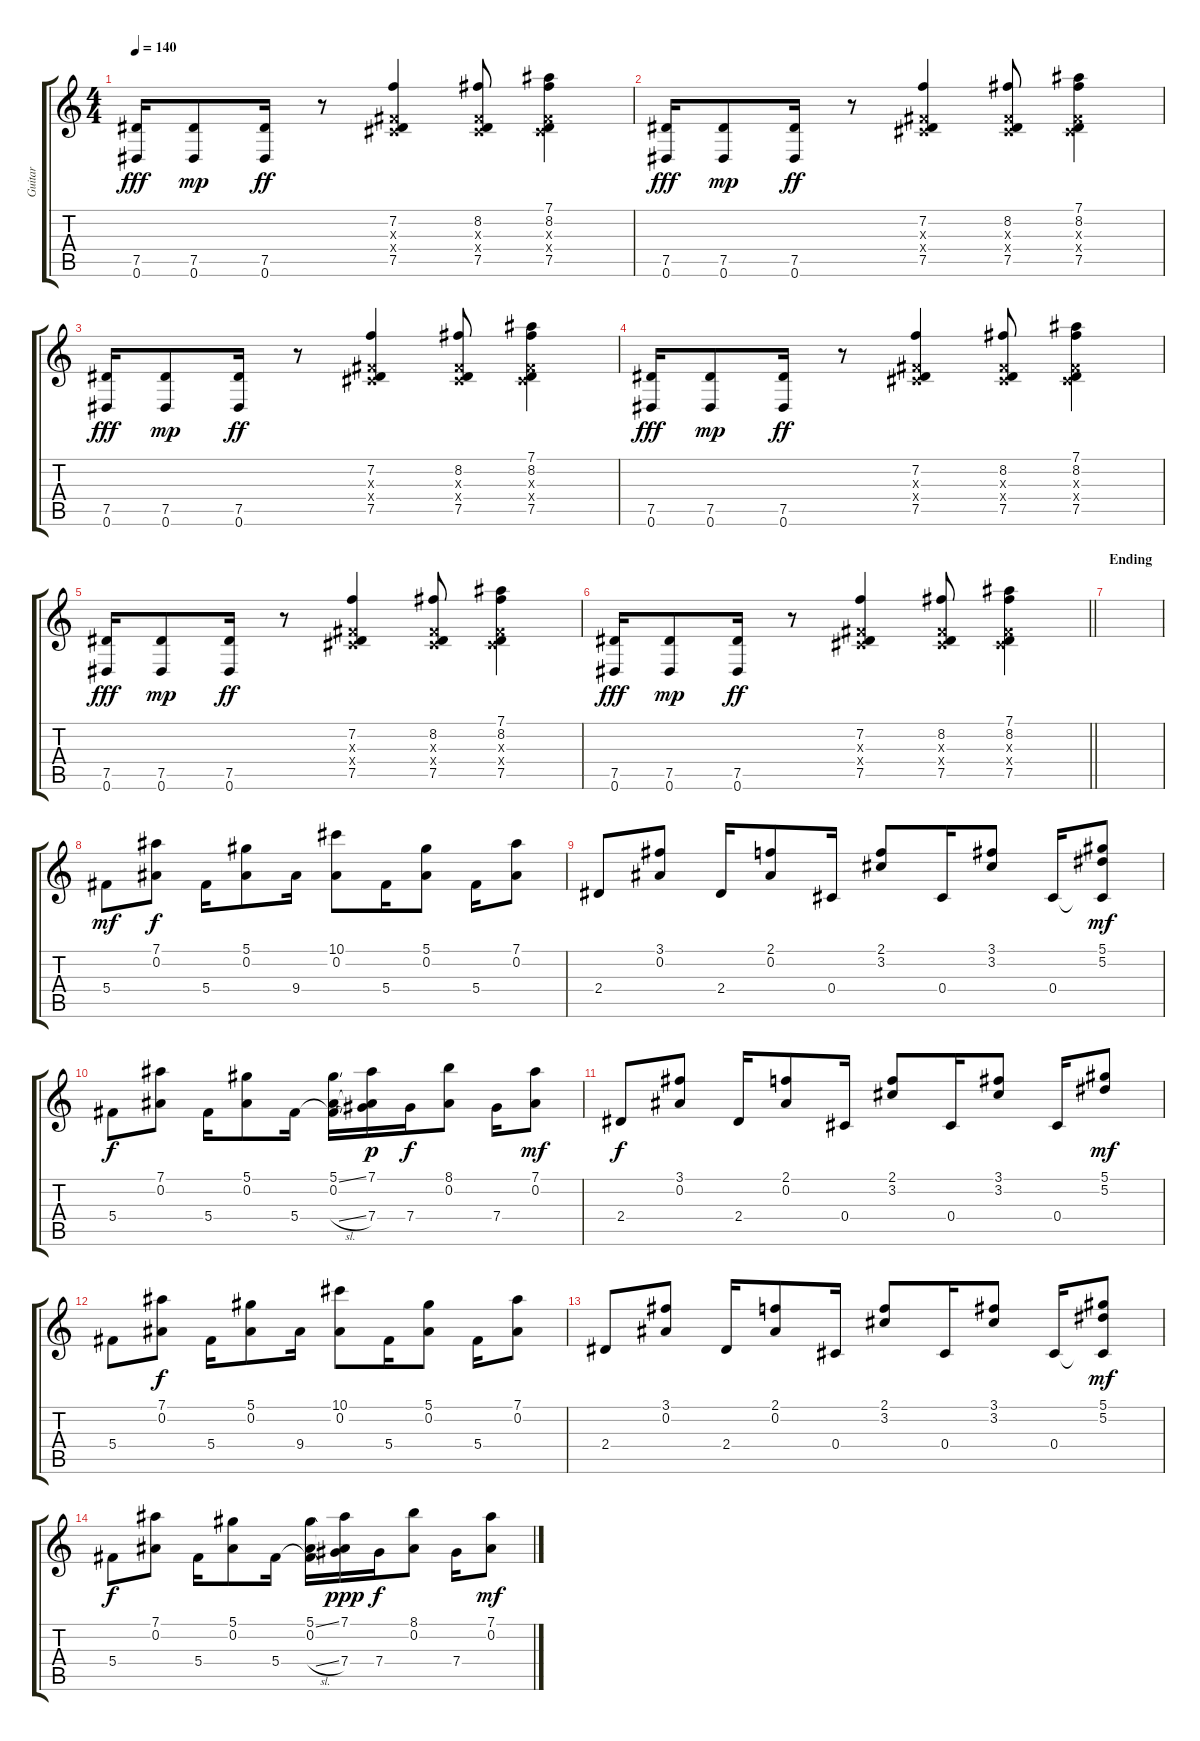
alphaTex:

\track ("Guitar" "Guitar") {instrument acousticguitarsteel}
\staff {score tabs}
\tuning (Eb4 Bb3 Gb3 Db3 Ab2 Eb2) {hide}
\ts (4 4)
\tempo 140
\clef g2
\ks c
(7.5 0.6).16{dy fff} (7.5 0.6).8{dy mp} (7.5 0.6).16{dy ff} r.8 (7.2 0.3{x} 0.4{x} 7.5).4 (8.2 0.3{x} 0.4{x} 7.5).8 (7.1 8.2 0.3{x} 0.4{x} 7.5).4 |
(7.5 0.6).16{dy fff} (7.5 0.6).8{dy mp} (7.5 0.6).16{dy ff} r.8 (7.2 0.3{x} 0.4{x} 7.5).4 (8.2 0.3{x} 0.4{x} 7.5).8 (7.1 8.2 0.3{x} 0.4{x} 7.5).4 |
(7.5 0.6).16{dy fff} (7.5 0.6).8{dy mp} (7.5 0.6).16{dy ff} r.8 (7.2 0.3{x} 0.4{x} 7.5).4 (8.2 0.3{x} 0.4{x} 7.5).8 (7.1 8.2 0.3{x} 0.4{x} 7.5).4 |
(7.5 0.6).16{dy fff} (7.5 0.6).8{dy mp} (7.5 0.6).16{dy ff} r.8 (7.2 0.3{x} 0.4{x} 7.5).4 (8.2 0.3{x} 0.4{x} 7.5).8 (7.1 8.2 0.3{x} 0.4{x} 7.5).4 |
(7.5 0.6).16{dy fff} (7.5 0.6).8{dy mp} (7.5 0.6).16{dy ff} r.8 (7.2 0.3{x} 0.4{x} 7.5).4 (8.2 0.3{x} 0.4{x} 7.5).8 (7.1 8.2 0.3{x} 0.4{x} 7.5).4 |
\barLineRight lightlight
(7.5 0.6).16{dy fff} (7.5 0.6).8{dy mp} (7.5 0.6).16{dy ff} r.8 (7.2 0.3{x} 0.4{x} 7.5).4 (8.2 0.3{x} 0.4{x} 7.5).8 (7.1 8.2 0.3{x} 0.4{x} 7.5).4 |
\section ("" "Ending")
|
5.4.8{dy mf} (7.1 0.2).8{dy f} 5.4.16 (5.1 0.2).8 9.4.16 (10.1 0.2).8 5.4.16 (5.1 0.2).8 5.4.16 (7.1 0.2).8 |
2.4.8 (3.1 0.2).8 2.4.16 (2.1 0.2).8 0.4.16 (2.1 3.2).8 0.4.16 (3.1 3.2).8 0.4.16 (5.1 5.2 0.4{t}).8{dy mf} |
5.4.8{dy f} (7.1 0.2).8 5.4.16 (5.1 0.2).8 5.4.16 (5.1{ss} 0.2 5.4{sl t}).16 (7.1 0.2{t} 7.4).16{dy p} 7.4.16{dy f} (8.1 0.2).8 7.4.16 (7.1 0.2).8{dy mf} |
2.4.8{dy f} (3.1 0.2).8 2.4.16 (2.1 0.2).8 0.4.16 (2.1 3.2).8 0.4.16 (3.1 3.2).8 0.4.16 (5.1 5.2).8{dy mf} |
5.4.8 (7.1 0.2).8{dy f} 5.4.16 (5.1 0.2).8 9.4.16 (10.1 0.2).8 5.4.16 (5.1 0.2).8 5.4.16 (7.1 0.2).8 |
2.4.8 (3.1 0.2).8 2.4.16 (2.1 0.2).8 0.4.16 (2.1 3.2).8 0.4.16 (3.1 3.2).8 0.4.16 (5.1 5.2 0.4{t}).8{dy mf} |
5.4.8{dy f} (7.1 0.2).8 5.4.16 (5.1 0.2).8 5.4.16 (5.1{ss} 0.2 5.4{sl t}).16 (7.1 0.2{t} 7.4).16{dy ppp} 7.4.16{dy f} (8.1 0.2).8 7.4.16 (7.1 0.2).8{dy mf}
